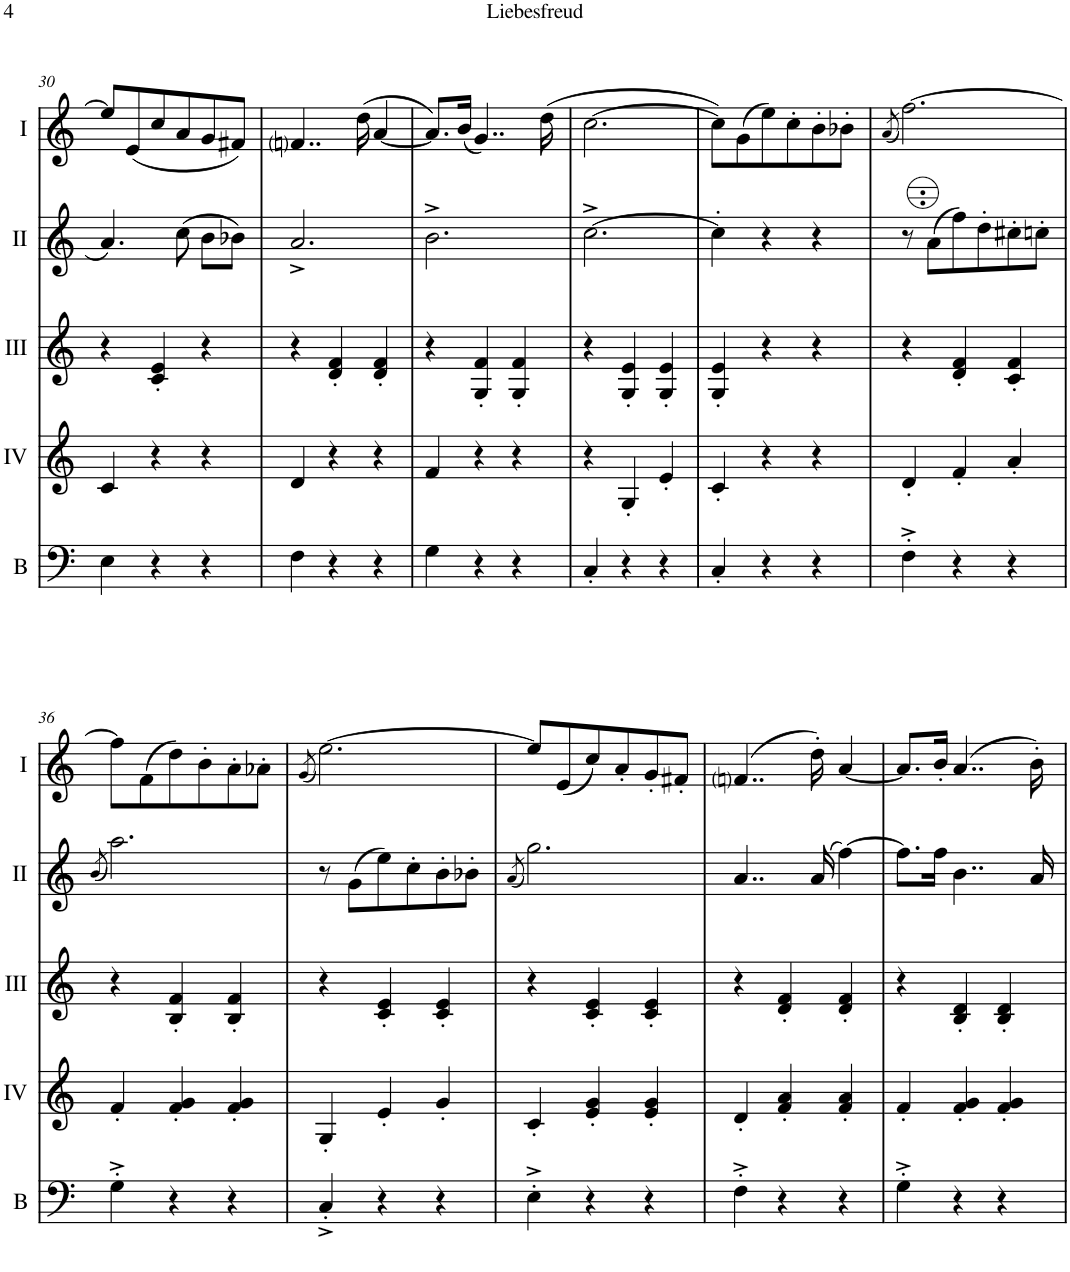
**kern	**kern	**kern	**kern	**kern
*part5	*part4	*part3	*part2	*part1
*staff5	*staff4	*staff3	*staff2	*staff1
*I"Bass	*I"Acc. 4	*I"Acc. 3	*I"Acc. 2	*I"Acc. 1
*I'B	*	*	*	*
!!LO:PB:g=z
*clefF4	*clefG2	*clefG2	*clefG2	*clefG2
*Trd7c12	*Trd7c12	*	*	*
*k[]	*k[]	*k[]	*k[]	*k[]
*M3/4	*M3/4	*M3/4	*M3/4	*M3/4
=30	=30	=30	=30	=30
4E\	4c/	4r	4.A/	8ee/L]
.	.	.	.	(8e/
4r	4r	4c/' 4e/'	.	8cc/
.	.	.	(8c\	8a/
4r	4r	4r	8B\L	8g/
.	.	.	8B-X\J)	8f#X/J)
=31	=31	=31	=31	=31
4F\	4d/	4r	2.A^/	4..fni/
4r	4r	4d/' 4f/'	.	.
.	.	.	.	(16dd\
4r	4r	4d/' 4f/'	.	[4a/
=32	=32	=32	=32	=32
4G\	4f/	4r	2.B^\	8.a/L])
.	.	.	.	(16b/Jk
4r	4r	4G/' 4f/'	.	4..g/)
4r	4r	4G/' 4f/'	.	.
.	.	.	.	(16dd\
=33	=33	=33	=33	=33
4C'/	4r	4r	[2.c^\	[2.cc\
4r	4G'/	4G/' 4e/'	.	.
4r	4e'/	4G/' 4e/'	.	.
=34	=34	=34	=34	=34
4C'/	4c'/	4G/' 4e/'	4c'\]	8cc\L])
.	.	.	.	(8g\
4r	4r	4r	4r	8ee\)
.	.	.	.	8cc'\
4r	4r	4r	4r	8b'\
.	.	.	.	8b-X'\J
=35	=35	=35	=35	=35
.	.	.	.	(8qa/
4F'^\	4d'/	4r	8r	[2.ff\)
.	.	.	(8A\L	.
4r	4f'/	4d/' 4f/'	8f\)	.
.	.	.	8d'\	.
4r	4a'/	4c/' 4f/'	8c#X'\	.
.	.	.	8cn'\J	.
!!LO:LB:g=z
=36	=36	=36	=36	=36
.	.	.	(8qB/	.
4G'^\	4f'/	4r	2.a\)	8ff\L]
.	.	.	.	(8f\
4r	4f/' 4g/'	4B/' 4f/'	.	8dd\)
.	.	.	.	8b'\
4r	4f/' 4g/'	4B/' 4f/'	.	8a'\
.	.	.	.	8a-X'\J
=37	=37	=37	=37	=37
.	.	.	.	(8qg/
4C'^/	4G'/	4r	8r	[2.ee\)
.	.	.	(8G\L	.
4r	4e'/	4c/' 4e/'	8e\)	.
.	.	.	8c'\	.
4r	4g'/	4c/' 4e/'	8B'\	.
.	.	.	8B-X'\J	.
=38	=38	=38	=38	=38
.	.	.	(8qA/	.
4E'^\	4c'/	4r	2.g\)	8ee/L]
.	.	.	.	(8e/
4r	4e/' 4g/'	4c/' 4e/'	.	8cc/)
.	.	.	.	8a'/
4r	4e/' 4g/'	4c/' 4e/'	.	8g'/
.	.	.	.	8f#X'/J
=39	=39	=39	=39	=39
4F'^\	4d'/	4r	4..A/	(4..fni/
4r	4f/' 4a/'	4d/' 4f/'	.	.
.	.	.	(16A/	16dd'\)
4r	4f/' 4a/'	4d/' 4f/'	[4f\)	[4a/
=40	=40	=40	=40	=40
4G'^\	4f'/	4r	8.f\L]	8.a/L]
.	.	.	16f\Jk	16b'/Jk
4r	4f/' 4g/'	4B/' 4d/'	4..B\	(4..a/
4r	4f/' 4g/'	4B/' 4d/'	.	.
.	.	.	16A/	16b'\)
=	=	=	=	=
*-	*-	*-	*-	*-
